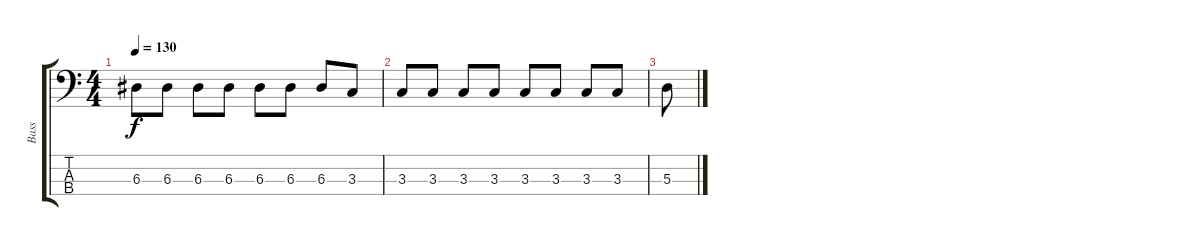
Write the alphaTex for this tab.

\track ("Bass" "Bass") {instrument electricbasspick}
\staff {score tabs}
\tuning (G2 D2 A1 E1) {hide}
\ts (4 4)
\tempo 130
\clef f4
\ks c
6.3.8{dy f} 6.3.8 6.3.8 6.3.8 6.3.8 6.3.8 6.3.8 3.3.8 |
3.3.8 3.3.8 3.3.8 3.3.8 3.3.8 3.3.8 3.3.8 3.3.8 |
5.3.8
